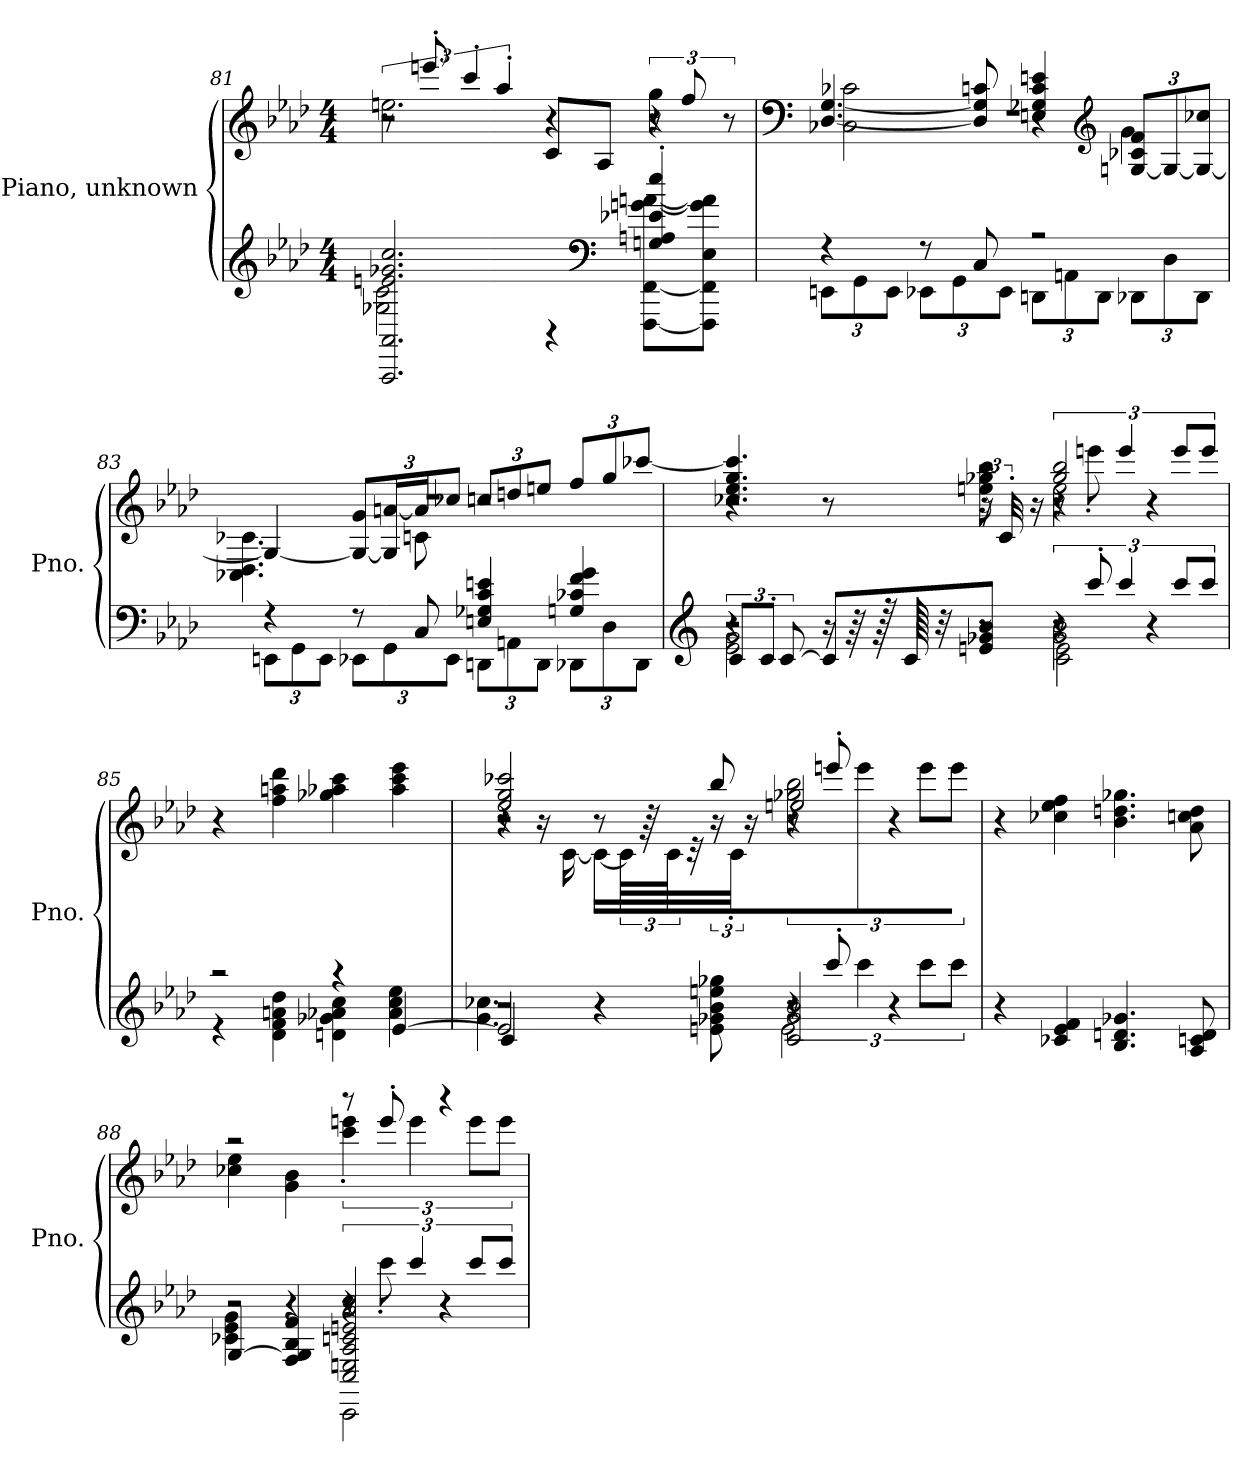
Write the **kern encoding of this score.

**kern	**kern
*part1	*part1
*staff2	*staff1
*I"Piano, unknown	*
*I'Pno.	*
*clefG2	*clefG2
*k[b-e-a-d-]	*k[b-e-a-d-]
*M4/4	*M4/4
=81	=81
*^	*^
*	*	*	*^
2.AAA-/ 2.AA-/ 2.en/ 2.g-X/ 2.cc/	2G-X\ 2c\	3r	2.een\	8r
.	.	.	.	8eeen'/
.	.	.	.	4ccc'/
.	.	6aa-'/	.	.
.	4r	4r	.	8c/L
.	.	.	.	8A-/J
*clefF4	*	*	*	*
4Gn/' 4An/' 4e-X/' 4ee-/'	[8FFF\ [8FF\ [8gn\ [8an\L	12r	4gg\	4r
.	.	12ff/	.	.
.	8FFF\] 8FF\] 8E-\ 8g\] 8a\]J	.	.	.
.	.	12r	.	.
!!LO:LB:g=z	!!	!!
=82	=82	=82	=82	=82
*	*	*clefF4	*	*
*	*Xbrackettup	*	*	*
4r	12EEn\L	1r	[4.D-/ [4.G/	2C-X\ 2c-X\
.	12GG\	.	.	.
.	12EE\J	.	.	.
8r	12EE-X\L	.	.	.
.	12GG\	.	.	.
8C/	.	.	8D-/] 8G/] 8cn/	.
.	12EE-\J	.	.	.
2r	12DDn\L	.	4En/ 4G-X/ 4c/ 4en/	4r
.	12AAn\	.	.	.
.	12DD\J	.	.	.
*	*	*clefG2	*	*
*	*	*	*Xbrackettup	*
.	12DD-X\L	.	[12Gn/ 12c-X/ 12f/L	4g\
.	12D-\	.	12G/_	.
.	12DD-\J	.	12G/_ 12cc-X/J	.
=83	=83	=83	=83	=83
4r	12EEn\L	1r	4G/_	4.C-X\ 4.D-\ 4.c-X\
.	12GG\	.	.	.
.	12EE\J	.	.	.
8r	12EE-X\L	.	12G/_ 12g/L	.
.	12GG\	.	24G/] [24an/L	.
8C/	.	.	24a/J]	8cn\
.	12EE-\J	.	12cc-X/J	.
4En/ 4G-X/ 4c/ 4en/	12DDn\L	.	12ccn/L	2r
.	12AAn\	.	12ddn/	.
.	12DD\J	.	12een/J	.
4Gn/ 4c-X/ 4f/ 4g/	12DD-X\L	.	12ff/L	.
.	12D-\	.	12gg/	.
.	12DD-\J	.	[12ccc-X/J	.
*v	*v	*	*	*
*	*v	*v	*v
!!LO:LB:g=z
=84	=84
*clefG2	*
*brackettup	*
*^	*^
*	*^	*	*^
*	*	*^	*	*	*^
6r	2e-\ 2g\	8c/L	2r	2r	2r	4.cc-X/ 4.ee-/ 4.gg/ 4.ccc-/]	4r
.	.	8c'/J	.	.	.	.	.
[12c/	.	.	.	.	.	.	.
8c/L]	.	16r	.	.	.	.	8r
.	.	64r	.	.	.	.	.
.	.	128r	.	.	.	.	.
.	.	128c/	.	.	.	.	.
.	.	32r	.	.	.	.	.
*	*	*	*	*	*	*brackettup	*
8en/ 8g-X/ 8b-/J	.	8r	.	.	.	24r	8een\ 8gg-X\ 8bb-\
.	.	.	.	.	.	48c'/	.
.	.	.	.	.	.	16r	.
6r	2g-\ 2b-\	8r	2c\ 2e\	2gg-/ 2bb-/	2ee\	6r	8r
.	.	8ccc'/	.	.	.	.	8eeen'\
6ccc/	.	.	.	.	.	6eee/	.
.	.	4r	.	.	.	.	4r
12ccc/L	.	.	.	.	.	12eee/L	.
12ccc/J	.	.	.	.	.	12eee/J	.
*	*v	*v	*v	*	*	*	*
*	*	*v	*v	*v	*v
=85	=85	=85
2r	4r	4r
.	4d-\ 4f\ 4an\ 4dd-\	4ff\ 4aan\ 4ddd-\
4r	4dn\ 4g-X\ 4a-X\ 4cc\	4gg-X\ 4aa-X\ 4ccc\
[4e-/	4a-\ 4cc\ 4ee-\	4aa-\ 4ccc\ 4eee-\
!!LO:LB:g=z
=86	=86	=86
*^	*	*^
*	*	*^	*	*^
*	*	*	*	*	*	*^
2e-/]	4.g\ 4.cc-X\	4c/	2r	2ee-/ 2gg/ 2ccc-X/	2r	4r	8r
.	.	.	.	.	.	.	16r
.	.	.	.	.	.	.	[16c\
.	.	4r	.	.	.	8r	16c\LL_
.	.	.	.	.	.	.	96c\JJkk]
.	.	.	.	.	.	.	96r
.	.	.	.	.	.	.	96c\
.	.	.	.	.	.	.	32r
.	8en\ 8g-X\ 8b-\ 8een\ 8gg-X\	.	.	.	.	8bb-/	24r
.	.	.	.	.	.	.	48c'\
.	.	.	.	.	.	.	16r
8r	6r	2c/ 2g-/ 2b-/	2e\	8r	2gg-X\ 2bb-\	2een/	6r
8ccc'/	.	.	.	8eeen'/	.	.	.
.	6ccc\	.	.	.	.	.	6eee\
4r	.	.	.	4r	.	.	.
.	12ccc\L	.	.	.	.	.	12eee\L
.	12ccc\J	.	.	.	.	.	12eee\J
*v	*v	*v	*v	*	*	*	*
*	*v	*v	*v	*v
=87	=87
4r	4r
4c-X/ 4e-/ 4f/	4cc-X\ 4ee-\ 4ff\
4.B-/ 4.dn/ 4.g-X/	4.b-\ 4.ddn\ 4.gg-X\
8A-/ 8cn/ 8d/	8a-\ 8ccn\ 8dd\
!!LO:LB:g=z
=88	=88
*^	*^
*	*^	*	*
*	*	*^	*	*
[4G/	4c-X\ 4e-\ 4g\	2r	2r	2r	4cc-X\ 4ee-\
4F/ 4G/] 4B-/ 4f/	4r	.	.	.	4g\ 4b-\
6r	8r	2C/ 2En/ 2A-/ 2cn/ 2en/ 2a-/ 2cc/	2CC\	8r	6ccc\' 6eeen\'
.	8ccc'\	.	.	8eee'/	.
6ccc/	.	.	.	.	6eee\
.	4r	.	.	4r	.
12ccc/L	.	.	.	.	12eee\L
12ccc/J	.	.	.	.	12eee\J
*v	*v	*v	*v	*	*
*	*v	*v
=	=
*-	*-
